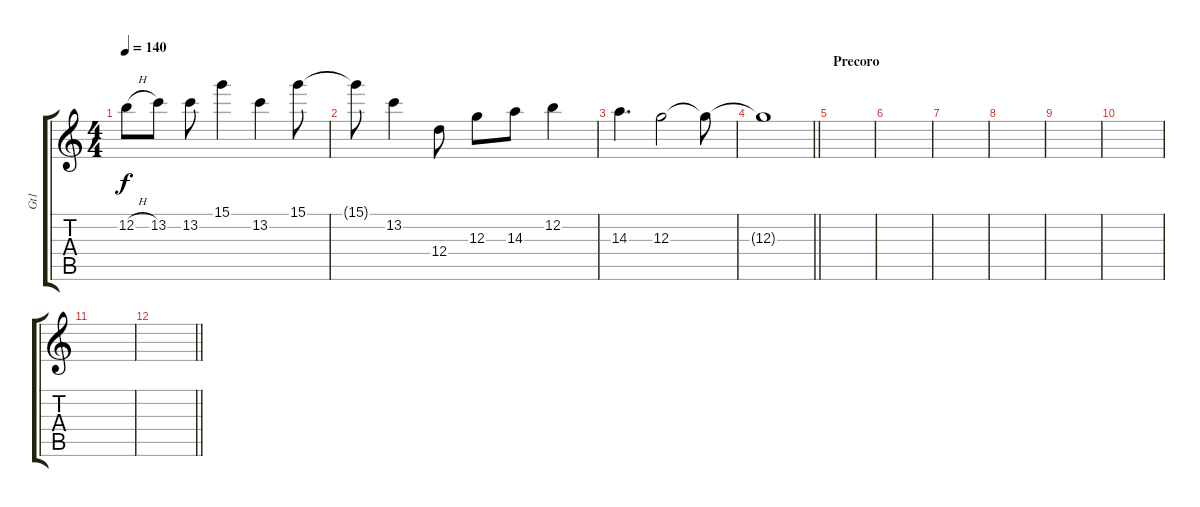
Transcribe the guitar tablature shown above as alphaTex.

\track ("Gt1" "Gt1") {instrument overdrivenguitar}
\staff {score tabs}
\tuning (E4 B3 G3 D3 A2 E2) {hide}
\ts (4 4)
\tempo 140
\clef g2
\ks c
12.2{h}.8{dy f} 13.2.8 13.2.8 15.1.4 13.2.4 15.1.8 |
15.1{t}.8 13.2.4 12.4.8 12.3.8 14.3.8 12.2.4 |
14.3.4{d} 12.3.2 12.3{t}.8 |
\barLineRight lightlight
12.3{t}.1 |
\section ("" "Precoro")
|
|
|
|
|
|
|
\barLineRight lightlight
